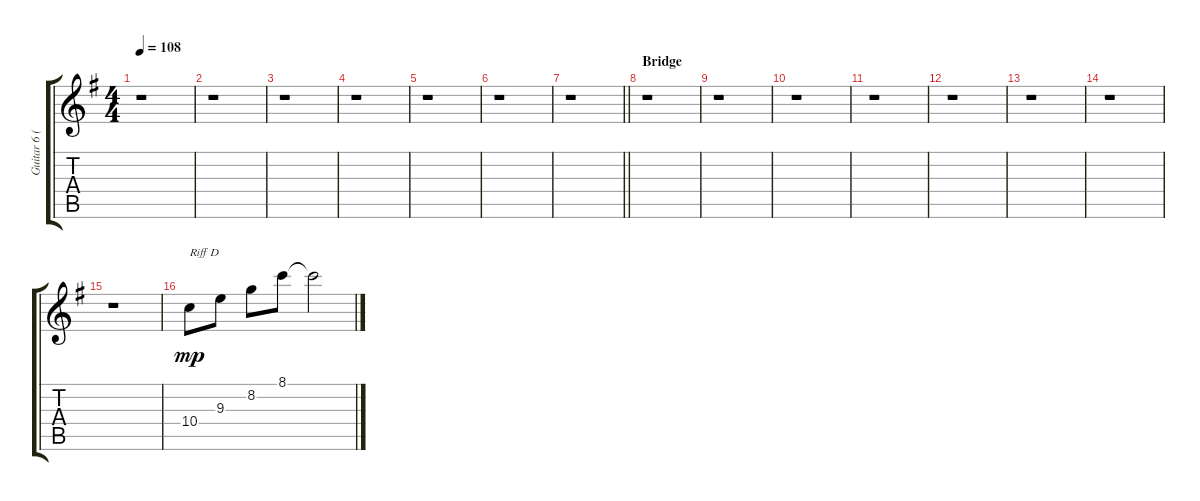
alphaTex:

\track ("Guitar 6 (clean)" "Guitar 6 (") {instrument electricguitarclean}
\staff {score tabs}
\tuning (E4 B3 G3 D3 A2 E2) {hide}
\ts (4 4)
\tempo 108
\clef g2
\ks eminor
r.1{dy mp} |
r.1 |
r.1 |
r.1 |
r.1 |
r.1 |
\barLineRight lightlight
r.1 |
\section ("" "Bridge")
r.1 |
r.1 |
r.1 |
r.1 |
r.1 |
r.1 |
r.1 |
r.1 |
10.4.8{txt "Riff D"} 9.3.8 8.2.8 8.1.8 8.1{t}.2
